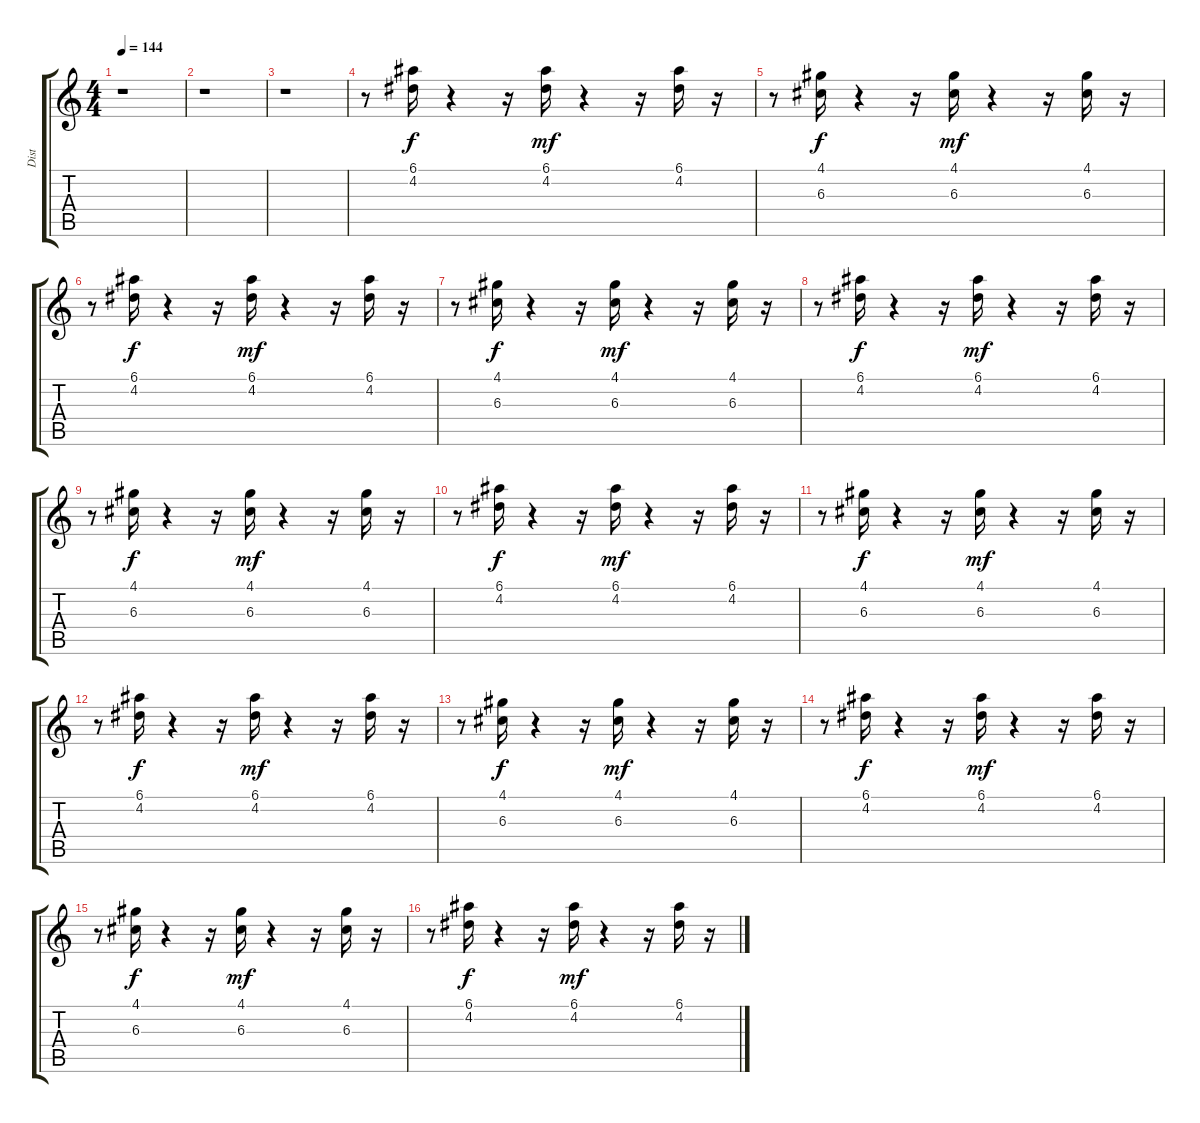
\track ("Dist" "Dist") {instrument distortionguitar}
\staff {score tabs}
\tuning (E4 B3 G3 D3 A2 E2) {hide}
\ts (4 4)
\tempo 144
\clef g2
\ks c
r.1{dy mp} |
r.1 |
r.1 |
r.8 (6.1 4.2).16{dy f} r.4 r.16 (6.1 4.2).16{dy mf} r.4 r.16 (6.1 4.2).16 r.16 |
r.8 (4.1 6.3).16{dy f} r.4 r.16 (4.1 6.3).16{dy mf} r.4 r.16 (4.1 6.3).16 r.16 |
r.8 (6.1 4.2).16{dy f} r.4 r.16 (6.1 4.2).16{dy mf} r.4 r.16 (6.1 4.2).16 r.16 |
r.8 (4.1 6.3).16{dy f} r.4 r.16 (4.1 6.3).16{dy mf} r.4 r.16 (4.1 6.3).16 r.16 |
r.8 (6.1 4.2).16{dy f} r.4 r.16 (6.1 4.2).16{dy mf} r.4 r.16 (6.1 4.2).16 r.16 |
r.8 (4.1 6.3).16{dy f} r.4 r.16 (4.1 6.3).16{dy mf} r.4 r.16 (4.1 6.3).16 r.16 |
r.8 (6.1 4.2).16{dy f} r.4 r.16 (6.1 4.2).16{dy mf} r.4 r.16 (6.1 4.2).16 r.16 |
r.8 (4.1 6.3).16{dy f} r.4 r.16 (4.1 6.3).16{dy mf} r.4 r.16 (4.1 6.3).16 r.16 |
r.8 (6.1 4.2).16{dy f} r.4 r.16 (6.1 4.2).16{dy mf} r.4 r.16 (6.1 4.2).16 r.16 |
r.8 (4.1 6.3).16{dy f} r.4 r.16 (4.1 6.3).16{dy mf} r.4 r.16 (4.1 6.3).16 r.16 |
r.8 (6.1 4.2).16{dy f} r.4 r.16 (6.1 4.2).16{dy mf} r.4 r.16 (6.1 4.2).16 r.16 |
r.8 (4.1 6.3).16{dy f} r.4 r.16 (4.1 6.3).16{dy mf} r.4 r.16 (4.1 6.3).16 r.16 |
r.8 (6.1 4.2).16{dy f} r.4 r.16 (6.1 4.2).16{dy mf} r.4 r.16 (6.1 4.2).16 r.16
